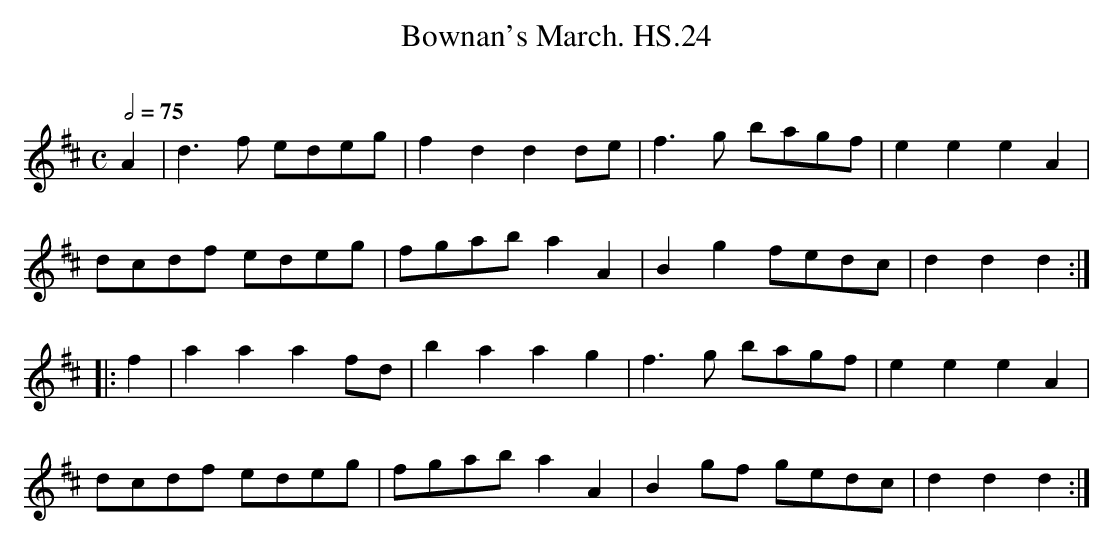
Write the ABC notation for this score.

X:1
T:Bownan's March. HS.24
M:C
L:1/8
Q:1/2=75
O:
K:D
A2|d3f edeg|f2d2d2de|f3g bagf|e2e2e2A2|
dcdf edeg|fgaba2A2|B2g2fedc|d2d2d2:|
|:f2|a2a2a2fd|b2a2a2g2|f3g bagf|e2e2e2A2|
dcdf edeg|fgab a2A2|B2gf gedc|d2d2d2:|
